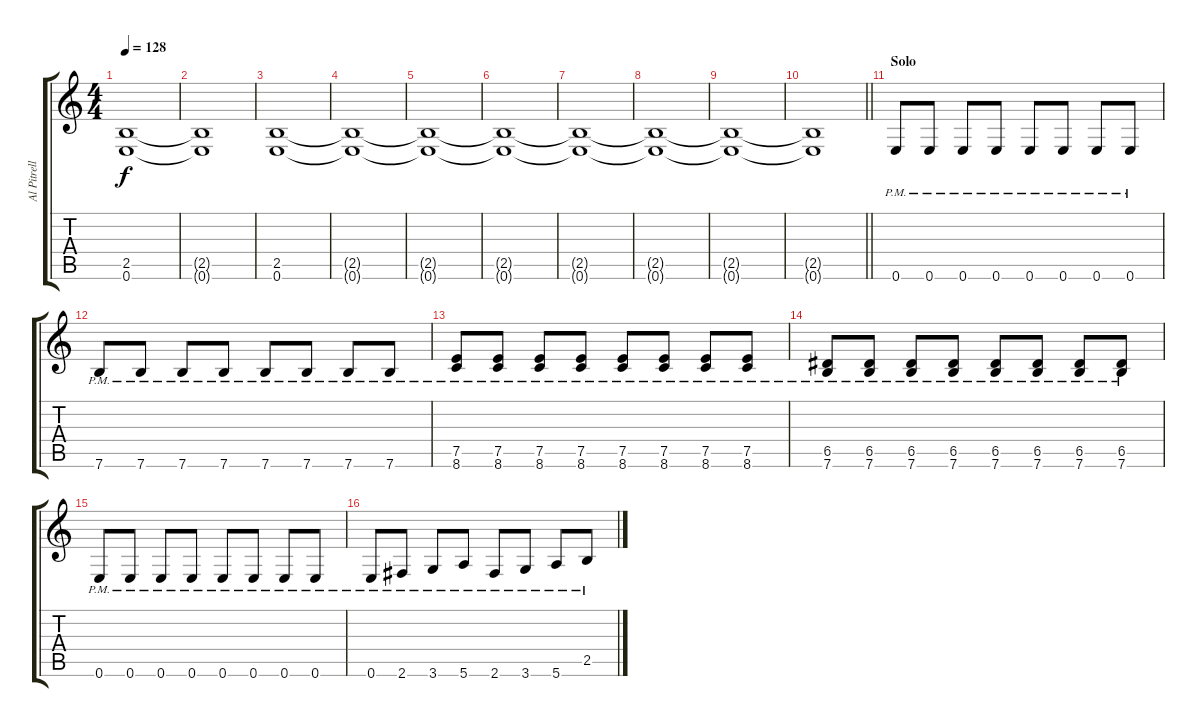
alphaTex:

\track ("Al Pitrelli" "Al Pitrell") {instrument distortionguitar}
\staff {score tabs}
\tuning (E4 B3 G3 D3 A2 E2) {hide}
\ts (4 4)
\tempo 128
\clef g2
\ks c
(2.5{t} 0.6{t}).1{dy f} |
(2.5{t} 0.6{t}).1 |
(2.5 0.6).1 |
(2.5{t} 0.6{t}).1 |
(2.5{t} 0.6{t}).1 |
(2.5{t} 0.6{t}).1 |
(2.5{t} 0.6{t}).1 |
(2.5{t} 0.6{t}).1 |
(2.5{t} 0.6{t}).1 |
\barLineRight lightlight
(2.5{t} 0.6{t}).1 |
\section ("" "Solo")
0.6{pm}.8 0.6{pm}.8 0.6{pm}.8 0.6{pm}.8 0.6{pm}.8 0.6{pm}.8 0.6{pm}.8 0.6{pm}.8 |
7.6{pm}.8 7.6{pm}.8 7.6{pm}.8 7.6{pm}.8 7.6{pm}.8 7.6{pm}.8 7.6{pm}.8 7.6{pm}.8 |
(7.5{pm} 8.6{pm}).8 (7.5{pm} 8.6{pm}).8 (7.5{pm} 8.6{pm}).8 (7.5{pm} 8.6{pm}).8 (7.5{pm} 8.6{pm}).8 (7.5{pm} 8.6{pm}).8 (7.5{pm} 8.6{pm}).8 (7.5{pm} 8.6{pm}).8 |
(6.5{pm} 7.6{pm}).8 (6.5{pm} 7.6{pm}).8 (6.5{pm} 7.6{pm}).8 (6.5{pm} 7.6{pm}).8 (6.5{pm} 7.6{pm}).8 (6.5{pm} 7.6{pm}).8 (6.5{pm} 7.6{pm}).8 (6.5{pm} 7.6{pm}).8 |
0.6{pm}.8 0.6{pm}.8 0.6{pm}.8 0.6{pm}.8 0.6{pm}.8 0.6{pm}.8 0.6{pm}.8 0.6{pm}.8 |
0.6{pm}.8 2.6{pm}.8 3.6{pm}.8 5.6{pm}.8 2.6{pm}.8 3.6{pm}.8 5.6{pm}.8 2.5{pm}.8
